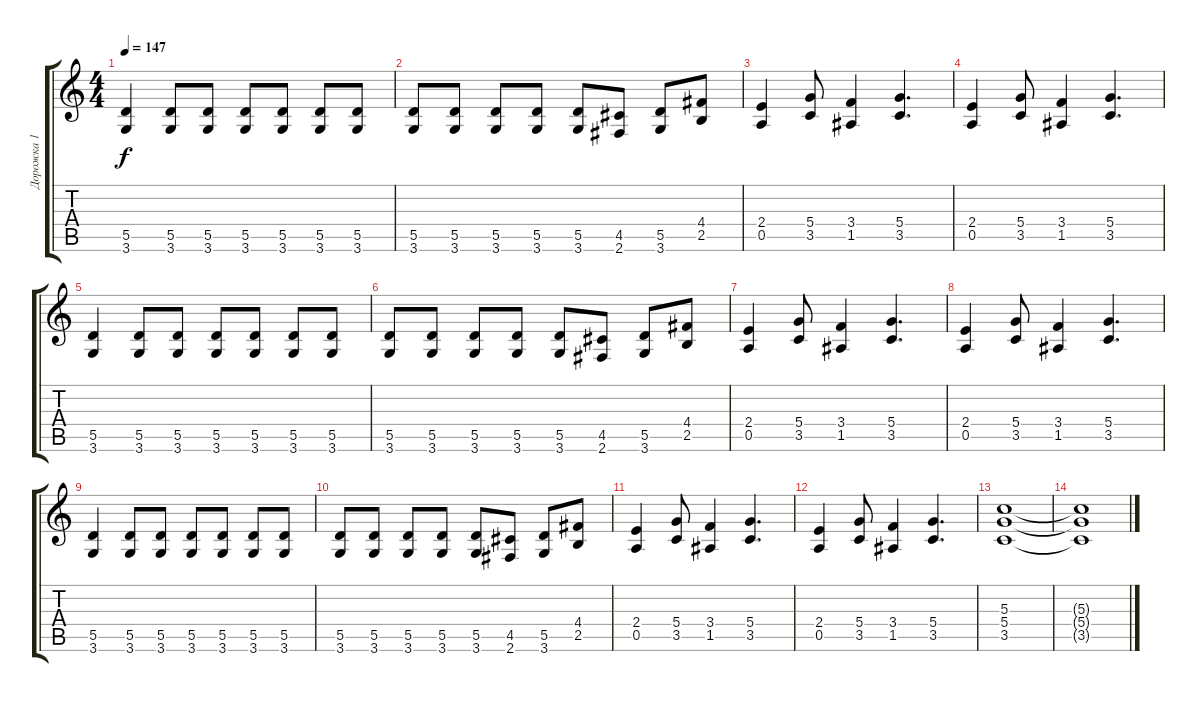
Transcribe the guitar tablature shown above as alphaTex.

\track ("Дорожка 1" "Дорожка 1") {instrument distortionguitar}
\staff {score tabs}
\tuning (E4 B3 G3 D3 A2 E2) {hide}
\ts (4 4)
\tempo 147
\clef g2
\ks c
(5.5 3.6).4{dy f} (5.5 3.6).8 (5.5 3.6).8 (5.5 3.6).8 (5.5 3.6).8 (5.5 3.6).8 (5.5 3.6).8 |
(5.5 3.6).8 (5.5 3.6).8 (5.5 3.6).8 (5.5 3.6).8 (5.5 3.6).8 (4.5 2.6).8 (5.5 3.6).8 (4.4 2.5).8 |
(2.4 0.5).4 (5.4 3.5).8 (3.4 1.5).4 (5.4 3.5).4{d} |
(2.4 0.5).4 (5.4 3.5).8 (3.4 1.5).4 (5.4 3.5).4{d} |
(5.5 3.6).4 (5.5 3.6).8 (5.5 3.6).8 (5.5 3.6).8 (5.5 3.6).8 (5.5 3.6).8 (5.5 3.6).8 |
(5.5 3.6).8 (5.5 3.6).8 (5.5 3.6).8 (5.5 3.6).8 (5.5 3.6).8 (4.5 2.6).8 (5.5 3.6).8 (4.4 2.5).8 |
(2.4 0.5).4 (5.4 3.5).8 (3.4 1.5).4 (5.4 3.5).4{d} |
(2.4 0.5).4 (5.4 3.5).8 (3.4 1.5).4 (5.4 3.5).4{d} |
(5.5 3.6).4 (5.5 3.6).8 (5.5 3.6).8 (5.5 3.6).8 (5.5 3.6).8 (5.5 3.6).8 (5.5 3.6).8 |
(5.5 3.6).8 (5.5 3.6).8 (5.5 3.6).8 (5.5 3.6).8 (5.5 3.6).8 (4.5 2.6).8 (5.5 3.6).8 (4.4 2.5).8 |
(2.4 0.5).4 (5.4 3.5).8 (3.4 1.5).4 (5.4 3.5).4{d} |
(2.4 0.5).4 (5.4 3.5).8 (3.4 1.5).4 (5.4 3.5).4{d} |
(5.3 5.4 3.5).1 |
(5.3{t} 5.4{t} 3.5{t}).1
